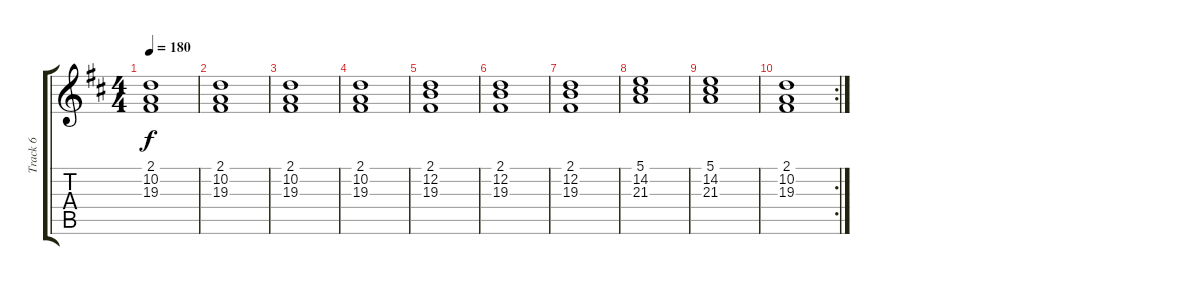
\track ("Track 6" "Track 6") {instrument drawbarorgan}
\staff {score tabs}
\tuning (E4 B3 G3 D3 A2 E2) {hide}
\ts (4 4)
\tempo 180
\clef g2
\ks d
(2.1 10.2 19.3).1{dy f} |
(2.1 10.2 19.3).1 |
(2.1 10.2 19.3).1 |
(2.1 10.2 19.3).1 |
(2.1 12.2 19.3).1 |
(2.1 12.2 19.3).1 |
(2.1 12.2 19.3).1 |
(5.1 14.2 21.3).1 |
(5.1 14.2 21.3).1 |
\rc 2
(2.1 10.2 19.3).1
